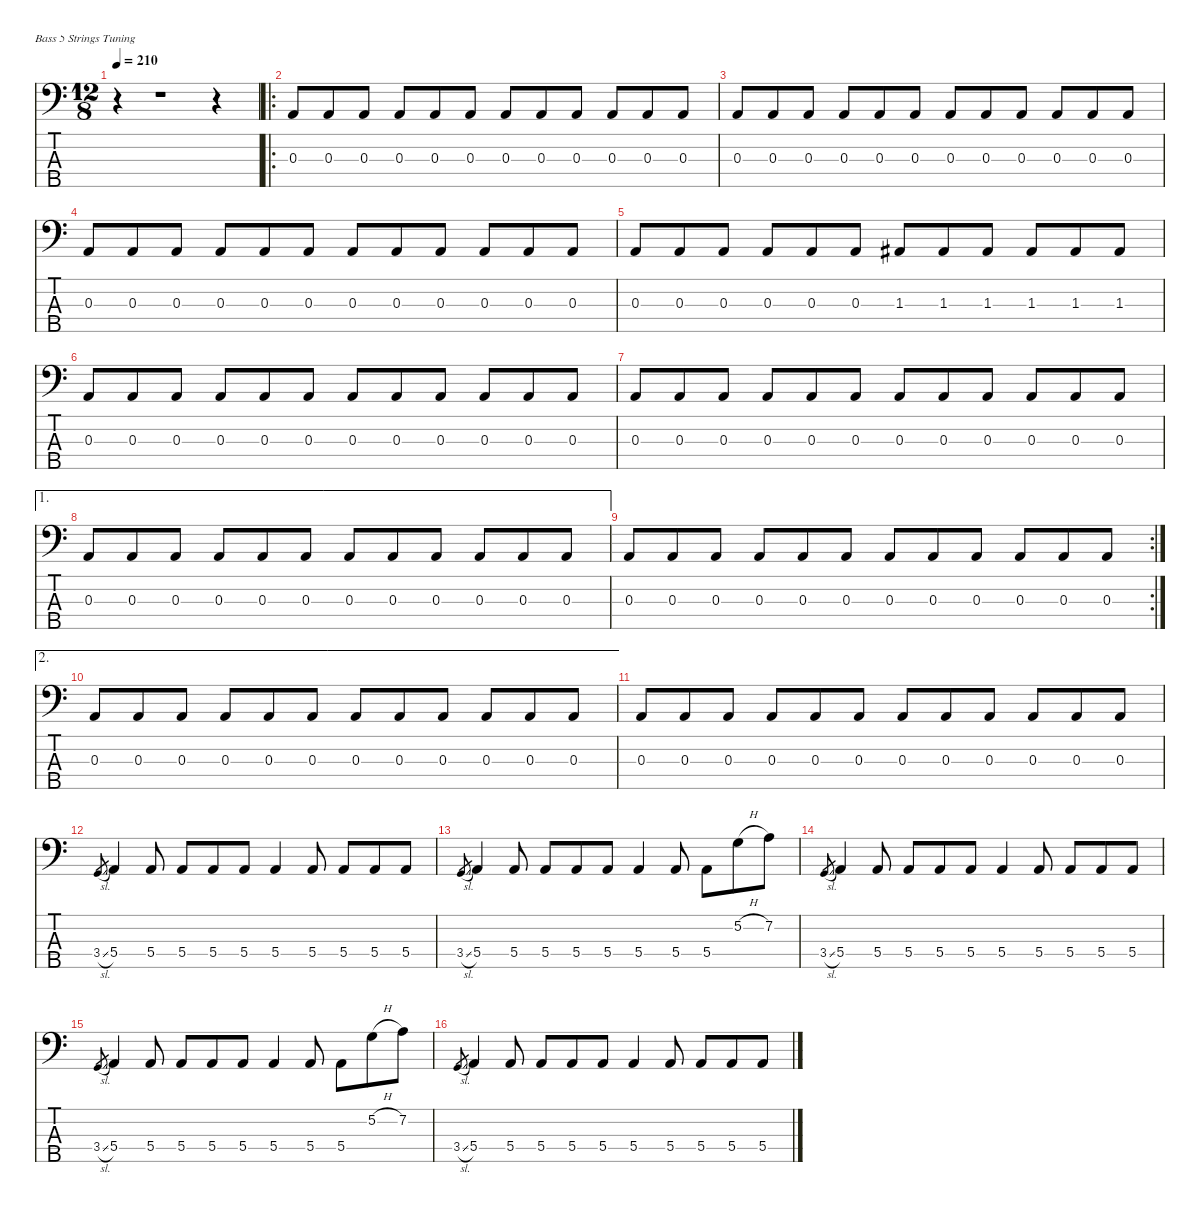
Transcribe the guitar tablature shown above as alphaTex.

\defaultSystemsLayout 4
\hideDynamics
\bracketExtendMode nobrackets
\singleTrackTrackNamePolicy hidden
\multiTrackTrackNamePolicy hidden
\firstSystemTrackNameMode fullname
\firstSystemTrackNameOrientation horizontal
\otherSystemsTrackNameOrientation horizontal
\track ("Bass" "el.bs.") {instrument electricbasspick}
\staff {score tabs}
\tuning (G2 D2 A1 E1 B0)
\ts (12 8)
\beaming (8 3 3 3 3)
\tempo 210
\clef f4
\ks c
r.4{dy f instrument electricbasspick} r.1 r.4 |
\ro
0.3.8 0.3.8 0.3.8 0.3.8 0.3.8 0.3.8 0.3.8 0.3.8 0.3.8 0.3.8 0.3.8 0.3.8 |
0.3.8 0.3.8 0.3.8 0.3.8 0.3.8 0.3.8 0.3.8 0.3.8 0.3.8 0.3.8 0.3.8 0.3.8 |
0.3.8 0.3.8 0.3.8 0.3.8 0.3.8 0.3.8 0.3.8 0.3.8 0.3.8 0.3.8 0.3.8 0.3.8 |
0.3.8 0.3.8 0.3.8 0.3.8 0.3.8 0.3.8 1.3{acc #}.8 1.3{acc #}.8 1.3{acc #}.8 1.3{acc #}.8 1.3{acc #}.8 1.3{acc #}.8 |
0.3.8 0.3.8 0.3.8 0.3.8 0.3.8 0.3.8 0.3.8 0.3.8 0.3.8 0.3.8 0.3.8 0.3.8 |
0.3.8 0.3.8 0.3.8 0.3.8 0.3.8 0.3.8 0.3.8 0.3.8 0.3.8 0.3.8 0.3.8 0.3.8 |
\ae 1
0.3.8 0.3.8 0.3.8 0.3.8 0.3.8 0.3.8 0.3.8 0.3.8 0.3.8 0.3.8 0.3.8 0.3.8 |
\rc 2
0.3.8 0.3.8 0.3.8 0.3.8 0.3.8 0.3.8 0.3.8 0.3.8 0.3.8 0.3.8 0.3.8 0.3.8 |
\ae 2
0.3.8 0.3.8 0.3.8 0.3.8 0.3.8 0.3.8 0.3.8 0.3.8 0.3.8 0.3.8 0.3.8 0.3.8 |
0.3.8 0.3.8 0.3.8 0.3.8 0.3.8 0.3.8 0.3.8 0.3.8 0.3.8 0.3.8 0.3.8 0.3.8 |
3.4{sl}.8{gr dy mf} 5.4.4{dy f} 5.4.8 5.4.8 5.4.8 5.4.8 5.4.4 5.4.8 5.4.8 5.4.8 5.4.8 |
3.4{sl}.8{gr dy mf} 5.4.4{dy f} 5.4.8 5.4.8 5.4.8 5.4.8 5.4.4 5.4.8 5.4.8 5.2{h}.8 7.2.8 |
3.4{sl}.8{gr dy mf} 5.4.4{dy f} 5.4.8 5.4.8 5.4.8 5.4.8 5.4.4 5.4.8 5.4.8 5.4.8 5.4.8 |
3.4{sl}.8{gr dy mf} 5.4.4{dy f} 5.4.8 5.4.8 5.4.8 5.4.8 5.4.4 5.4.8 5.4.8 5.2{h}.8 7.2.8 |
3.4{sl}.8{gr dy mf} 5.4.4{dy f} 5.4.8 5.4.8 5.4.8 5.4.8 5.4.4 5.4.8 5.4.8 5.4.8 5.4.8
